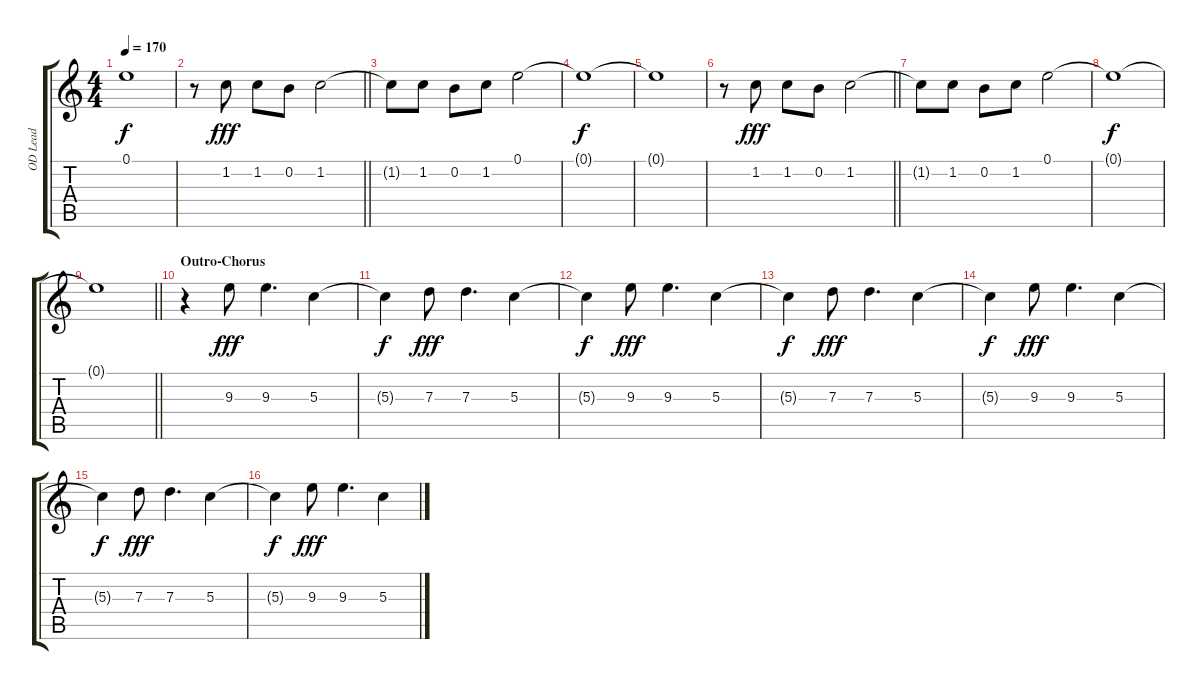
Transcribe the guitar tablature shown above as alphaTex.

\track ("OD Lead" "OD Lead") {instrument overdrivenguitar}
\staff {score tabs}
\tuning (E4 B3 G3 D3 A2 E2) {hide}
\ts (4 4)
\tempo 170
\clef g2
\ks c
0.1{t}.1{dy f} |
\barLineRight lightlight
r.8 1.2.8{dy fff} 1.2.8 0.2.8 1.2.2 |
1.2{t}.8 1.2.8 0.2.8 1.2.8 0.1.2 |
0.1{t}.1{dy f} |
0.1{t}.1 |
\barLineRight lightlight
r.8 1.2.8{dy fff} 1.2.8 0.2.8 1.2.2 |
1.2{t}.8 1.2.8 0.2.8 1.2.8 0.1.2 |
0.1{t}.1{dy f} |
\barLineRight lightlight
0.1{t}.1 |
\section ("" "Outro-Chorus")
r.4 9.3.8{dy fff} 9.3.4{d} 5.3.4 |
5.3{t}.4{dy f} 7.3.8{dy fff} 7.3.4{d} 5.3.4 |
5.3{t}.4{dy f} 9.3.8{dy fff} 9.3.4{d} 5.3.4 |
5.3{t}.4{dy f} 7.3.8{dy fff} 7.3.4{d} 5.3.4 |
5.3{t}.4{dy f} 9.3.8{dy fff} 9.3.4{d} 5.3.4 |
5.3{t}.4{dy f} 7.3.8{dy fff} 7.3.4{d} 5.3.4 |
5.3{t}.4{dy f} 9.3.8{dy fff} 9.3.4{d} 5.3.4
